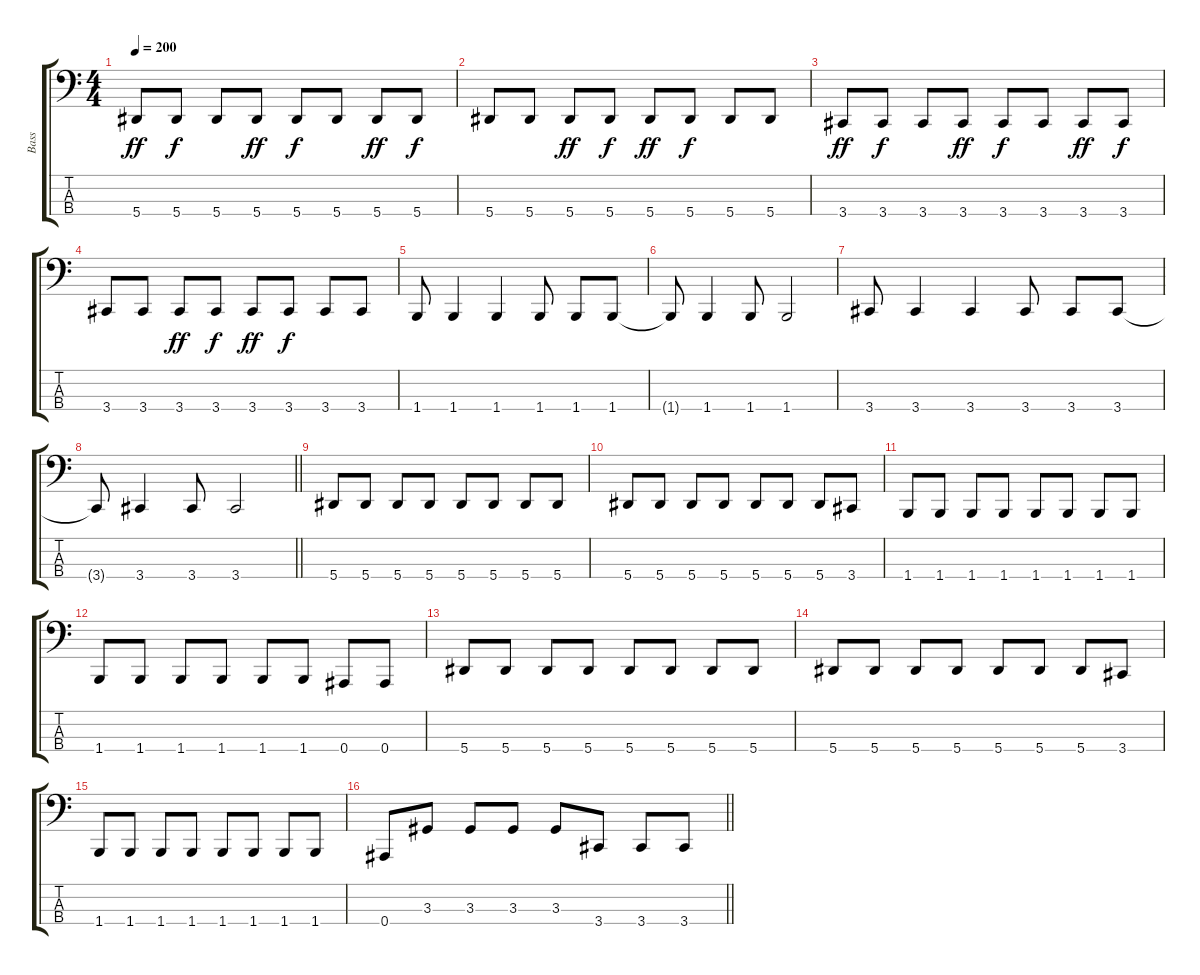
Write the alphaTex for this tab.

\track ("Bass" "Bass") {instrument electricbassfinger}
\staff {score tabs}
\tuning (Eb2 Bb1 F1 Bb0) {hide}
\ts (4 4)
\tempo 200
\clef f4
\ks c
5.4.8{dy ff} 5.4.8{dy f} 5.4.8 5.4.8{dy ff} 5.4.8{dy f} 5.4.8 5.4.8{dy ff} 5.4.8{dy f} |
5.4.8 5.4.8 5.4.8{dy ff} 5.4.8{dy f} 5.4.8{dy ff} 5.4.8{dy f} 5.4.8 5.4.8 |
3.4.8{dy ff} 3.4.8{dy f} 3.4.8 3.4.8{dy ff} 3.4.8{dy f} 3.4.8 3.4.8{dy ff} 3.4.8{dy f} |
3.4.8 3.4.8 3.4.8{dy ff} 3.4.8{dy f} 3.4.8{dy ff} 3.4.8{dy f} 3.4.8 3.4.8 |
1.4.8 1.4.4 1.4.4 1.4.8 1.4.8 1.4.8 |
1.4{t}.8 1.4.4 1.4.8 1.4.2 |
3.4.8 3.4.4 3.4.4 3.4.8 3.4.8 3.4.8 |
\barLineRight lightlight
3.4{t}.8 3.4.4 3.4.8 3.4.2 |
\section ("" "")
5.4.8 5.4.8 5.4.8 5.4.8 5.4.8 5.4.8 5.4.8 5.4.8 |
5.4.8 5.4.8 5.4.8 5.4.8 5.4.8 5.4.8 5.4.8 3.4.8 |
1.4.8 1.4.8 1.4.8 1.4.8 1.4.8 1.4.8 1.4.8 1.4.8 |
1.4.8 1.4.8 1.4.8 1.4.8 1.4.8 1.4.8 0.4.8 0.4.8 |
5.4.8 5.4.8 5.4.8 5.4.8 5.4.8 5.4.8 5.4.8 5.4.8 |
5.4.8 5.4.8 5.4.8 5.4.8 5.4.8 5.4.8 5.4.8 3.4.8 |
1.4.8 1.4.8 1.4.8 1.4.8 1.4.8 1.4.8 1.4.8 1.4.8 |
\barLineRight lightlight
0.4.8 3.3.8 3.3.8 3.3.8 3.3.8 3.4.8 3.4.8 3.4.8
